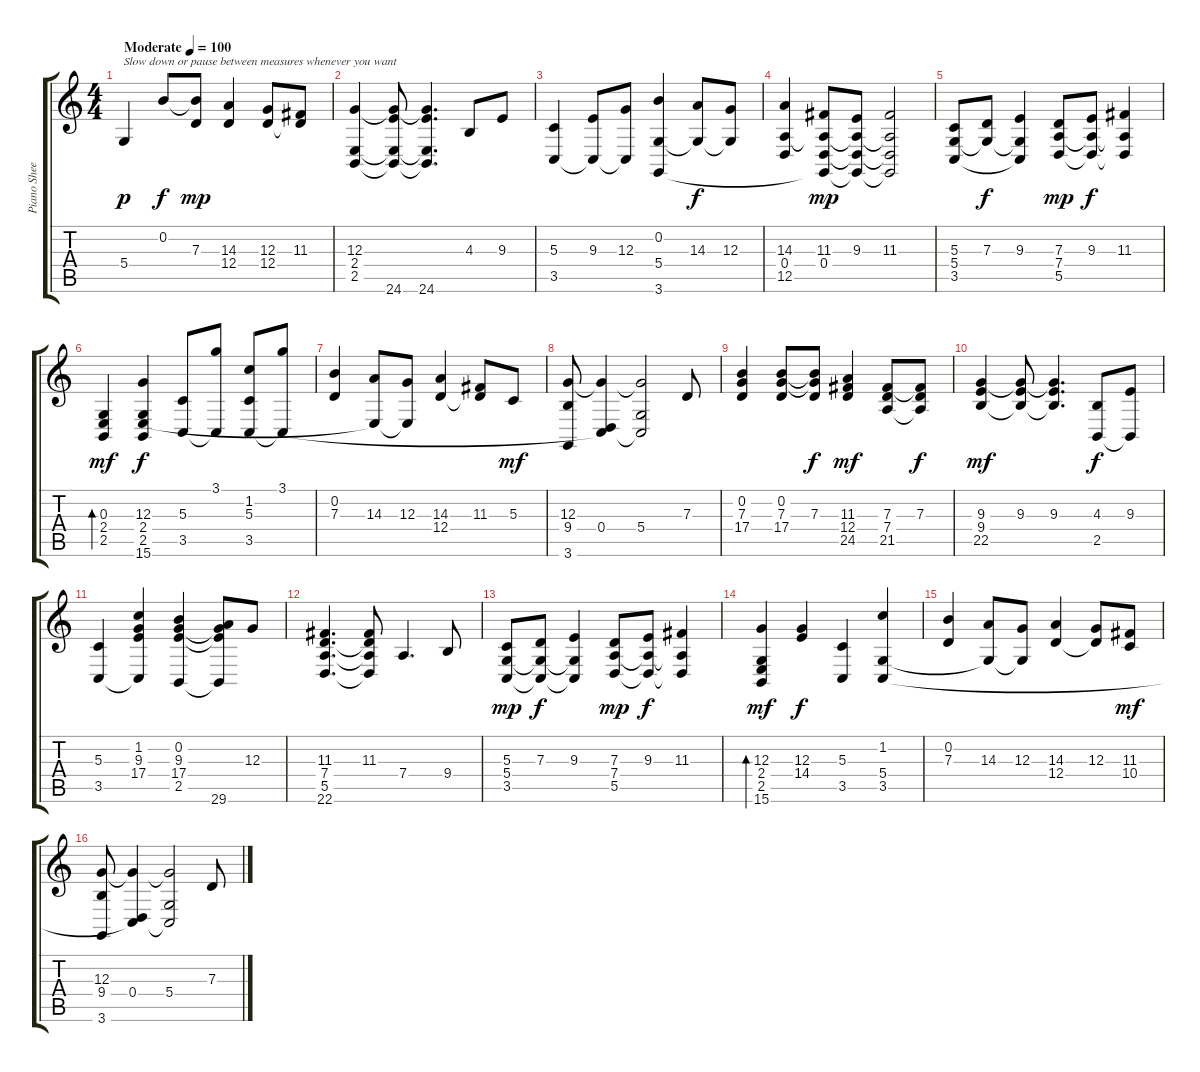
\track ("Piano Sheet Music" "Piano Shee") {instrument acousticgrandpiano}
\staff {score tabs}
\tuning (E5 B4 G3 D3 A2 E2) {hide}
\ts (4 4)
\tempo (100 "Moderate")
\clef g2
\ks c
5.4.4{txt "Slow down or pause between measures whenever you want" dy p instrument acousticgrandpiano} 0.2.8{dy f} (0.2{t} 7.3).8{dy mp} (14.3 12.4).4 (12.3 12.4).8 (11.3 12.4{t}).8 |
(12.3 2.4 2.5).4 (12.3{t} 2.4{t} 2.5{t} 24.6).8 (12.3{t} 2.4{t} 2.5{t} 24.6).4{d} 4.3.8 9.3.8 |
(5.3 3.5).4 (9.3 3.5{t}).8 (12.3 3.5{t}).8 (0.2 5.4 3.6).4 (14.3 5.4{t}).8{dy f} (12.3 5.4{t}).8 |
(14.3 0.4 12.5).4 (11.3 0.4 12.5{t} 3.6{t}).8{dy mp} (9.3 0.4{t} 12.5{t} 3.6{t}).8 (11.3 0.4{t} 12.5{t} 3.6{t}).2 |
(5.3 5.4 3.5).8 (7.3 5.4{t}).8{dy f} (9.3 5.4{t} 3.5{t}).4 (7.3 7.4 5.5).8{dy mp} (9.3 7.4{t} 5.5{t}).8{dy f} (11.3 7.4{t} 5.5{t}).4 |
(0.3 2.4 2.5).4{bd 120 dy mf} (12.3 2.4 2.5 15.6).4{dy f} (5.3 3.5).8 (3.1 3.5{t}).8 (1.2 5.3 3.5).8 (3.1 3.5{t}).8 |
(0.2 7.3).4 (14.3 2.4{t}).8 (12.3 2.4{t}).8 (14.3 12.4).4 (11.3 12.4{t}).8 5.3.8{dy mf} |
(12.3 9.4 3.6).8 (12.3{t} 0.4 3.5{t}).4 (12.3{t} 5.4 3.5{t}).2 7.3.8 |
(0.2 7.3 17.4).4 (0.2 7.3 17.4).8 (0.2{t} 7.3 17.4{t}).8{dy f} (11.3 12.4 24.5).4{dy mf} (7.3 7.4 21.5).8 (7.3 7.4{t} 21.5{t}).8{dy f} |
(9.3 9.4 22.5).4{dy mf} (9.3 9.4{t} 22.5{t}).8 (9.3 9.4{t} 22.5{t}).4{d} (4.3 2.5).8{dy f} (9.3 2.5{t}).8 |
(5.3 3.5).4 (1.2 9.3 17.4 3.5{t}).4 (0.2 9.3 17.4 2.5).4 (9.3{t} 17.4{t} 2.5{t} 29.6).8 12.3.8 |
(11.3 7.4 5.5 22.6).4{d} (11.3 7.4{t} 5.5{t} 22.6{t}).8 7.4.4{d} 9.4.8 |
(5.3 5.4 3.5).8{dy mp} (7.3 5.4{t} 3.5{t}).8{dy f} (9.3 5.4{t} 3.5{t}).4 (7.3 7.4 5.5).8{dy mp} (9.3 7.4{t} 5.5{t}).8{dy f} (11.3 7.4{t} 5.5{t}).4 |
(12.3 2.4 2.5 15.6).4{bd 120 dy mf} (12.3 14.4).4{dy f} (5.3 3.5).4 (1.2 5.4 3.5).4 |
(0.2 7.3).4 (14.3 5.4{t}).8 (12.3 5.4{t}).8 (14.3 12.4).4 (12.3 12.4{t}).8 (11.3 10.4).8{dy mf} |
(12.3 9.4 3.6).8 (12.3{t} 0.4 3.5{t}).4 (12.3{t} 5.4 3.5{t}).2 7.3.8
